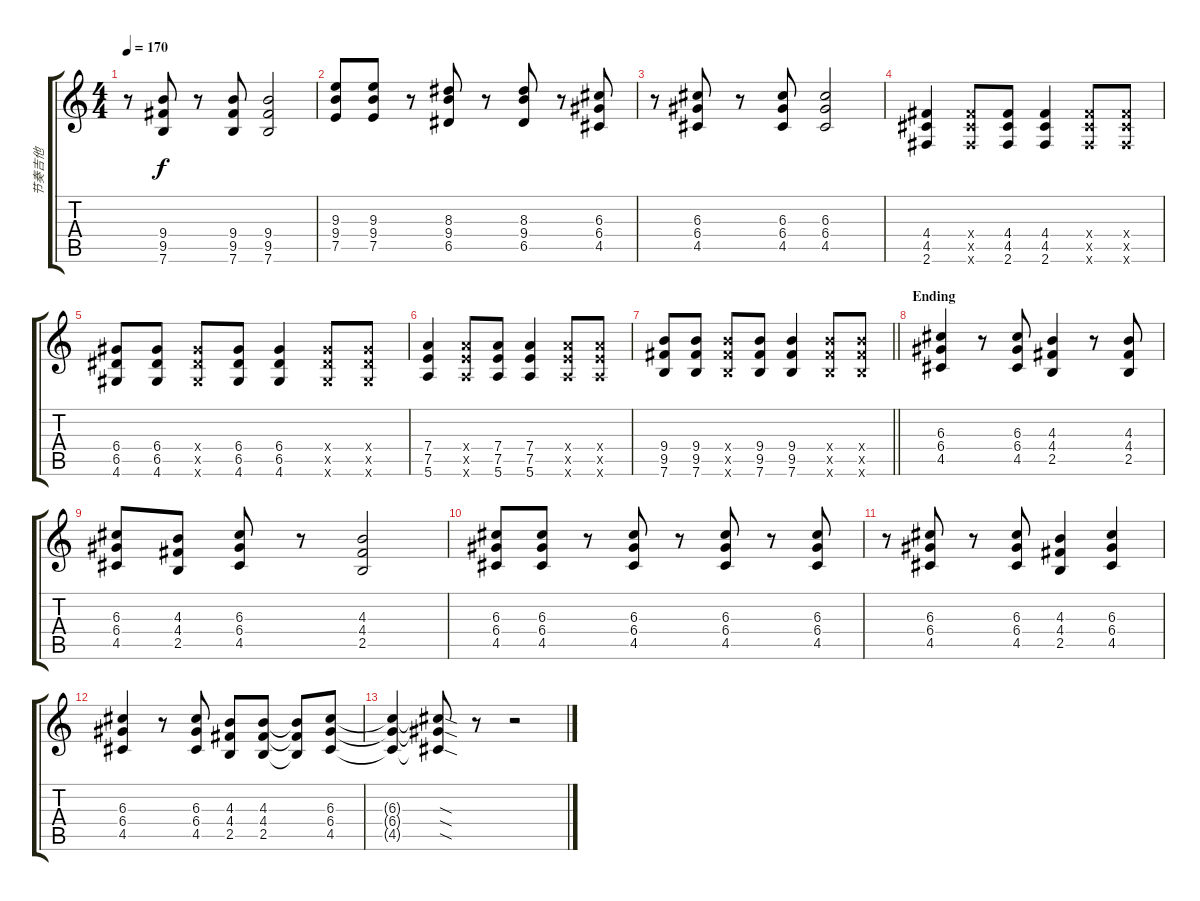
\track ("节奏吉他" "节奏吉他") {instrument overdrivenguitar}
\staff {score tabs}
\tuning (E4 B3 G3 D3 A2 E2) {hide}
\ts (4 4)
\tempo 170
\clef g2
\ks c
r.8{dy f} (9.4 9.5 7.6).8 r.8 (9.4 9.5 7.6).8 (9.4 9.5 7.6).2 |
(9.3 9.4 7.5).8 (9.3 9.4 7.5).8 r.8 (8.3 9.4 6.5).8 r.8 (8.3 9.4 6.5).8 r.8 (6.3 6.4 4.5).8 |
r.8 (6.3 6.4 4.5).8 r.8 (6.3 6.4 4.5).8 (6.3 6.4 4.5).2 |
(4.4 4.5 2.6).4 (4.4{x} 4.5{x} 2.6{x}).8 (4.4 4.5 2.6).8 (4.4 4.5 2.6).4 (4.4{x} 4.5{x} 2.6{x}).8 (4.4{x} 4.5{x} 2.6{x}).8 |
(6.4 6.5 4.6).8 (6.4 6.5 4.6).8 (6.4{x} 6.5{x} 4.6{x}).8 (6.4 6.5 4.6).8 (6.4 6.5 4.6).4 (6.4{x} 6.5{x} 4.6{x}).8 (6.4{x} 6.5{x} 4.6{x}).8 |
(7.4 7.5 5.6).4 (7.4{x} 7.5{x} 5.6{x}).8 (7.4 7.5 5.6).8 (7.4 7.5 5.6).4 (7.4{x} 7.5{x} 5.6{x}).8 (7.4{x} 7.5{x} 5.6{x}).8 |
\barLineRight lightlight
(9.4 9.5 7.6).8 (9.4 9.5 7.6).8 (9.4{x} 9.5{x} 7.6{x}).8 (9.4 9.5 7.6).8 (9.4 9.5 7.6).4 (9.4{x} 9.5{x} 7.6{x}).8 (9.4{x} 9.5{x} 7.6{x}).8 |
\section ("" "Ending")
(6.3 6.4 4.5).4 r.8 (6.3 6.4 4.5).8 (4.3 4.4 2.5).4 r.8 (4.3 4.4 2.5).8 |
(6.3 6.4 4.5).8 (4.3 4.4 2.5).8 (6.3 6.4 4.5).8 r.8 (4.3 4.4 2.5).2 |
(6.3 6.4 4.5).8 (6.3 6.4 4.5).8 r.8 (6.3 6.4 4.5).8 r.8 (6.3 6.4 4.5).8 r.8 (6.3 6.4 4.5).8 |
r.8 (6.3 6.4 4.5).8 r.8 (6.3 6.4 4.5).8 (4.3 4.4 2.5).4 (6.3 6.4 4.5).4 |
(6.3 6.4 4.5).4 r.8 (6.3 6.4 4.5).8 (4.3 4.4 2.5).8 (4.3 4.4 2.5).8 (4.3{t} 4.4{t} 2.5{t}).8 (6.3 6.4 4.5).8 |
(6.3{t} 6.4{t} 4.5{t}).4 (6.3{sod t} 6.4{sod t} 4.5{sod t}).8 r.8 r.2
